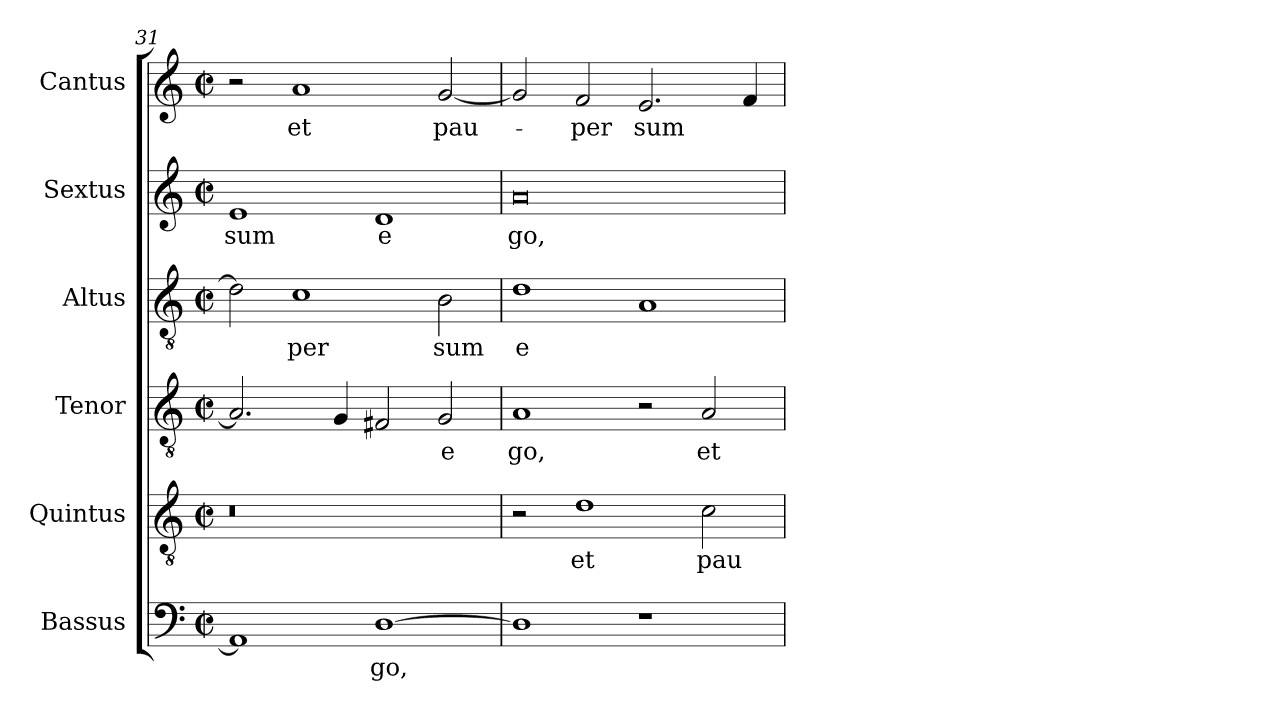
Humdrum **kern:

**kern	**text	**kern	**text	**kern	**text	**kern	**text	**kern	**text	**kern	**text
*part6	*part6	*part5	*part5	*part4	*part4	*part3	*part3	*part2	*part2	*part1	*part1
*staff6	*staff6	*staff5	*staff5	*staff4	*staff4	*staff3	*staff3	*staff2	*staff2	*staff1	*staff1
*I"Bassus	*	*I"Quintus	*	*I"Tenor	*	*I"Altus	*	*I"Sextus	*	*I"Cantus	*
!!LO:LB:g=z
*clefF4	*	*clefGv2	*	*clefGv2	*	*clefGv2	*	*clefG2	*	*clefG2	*
*	*	*	*	*	*	*k[]	*	*	*	*	*
*	*	*	*	*	*	*C:	*	*	*	*	*
*M2/2	*	*M2/2	*	*M2/2	*	*M2/2	*	*M2/2	*	*M2/2	*
*met(c|)	*	*met(c|)	*	*met(c|)	*	*met(c|)	*	*met(c|)	*	*met(c|)	*
=31	=31	=31	=31	=31	=31	=31	=31	=31	=31	=31	=31
!	!	!	!	!	!	!	!	!	!LO:LY:b:cj	!	!
1AA]	.	0r	.	2.A/]	.	2d\]	.	1e	sum	2r	.
!	!	!	!	!	!	!	!LO:LY:b:cj	!	!	!	!LO:LY:b:cj
.	.	.	.	.	.	1c	-per	.	.	1a	et
.	.	.	.	4G/	.	.	.	.	.	.	.
!	!LO:LY:b:cj	!	!	!	!	!	!	!	!LO:LY:b:cj	!	!
[>1D	-go,	.	.	2F#X/	.	.	.	1d	e	.	.
!	!	!	!	!	!LO:LY:b:cj	!	!LO:LY:b:cj	!	!	!	!LO:LY:b
.	.	.	.	2G/	e	2B\	sum	.	.	[<2g/	pau-
=32	=32	=32	=32	=32	=32	=32	=32	=32	=32	=32	=32
!	!	!	!	!	!LO:LY:b:cj	!	!LO:LY:b:rj	!	!LO:LY:b:cj	!	!
1D]	.	2r	.	1A	go,	1d	e	0a	go,	2g/]	.
!	!	!	!LO:LY:b:cj	!	!	!	!	!	!	!	!LO:LY:b:cj
.	.	1d	et	.	.	.	.	.	.	2f/	-per
!	!	!	!	!	!	!	!	!	!	!	!LO:LY:b
1r	.	.	.	2r	.	1A	.	.	.	2.e/	sum
!	!	!	!LO:LY:b:cj	!	!LO:LY:b:cj	!	!	!	!	!	!
.	.	2c\	pau	2A/	et	.	.	.	.	.	.
.	.	.	.	.	.	.	.	.	.	4f/	.
=	=	=	=	=	=	=	=	=	=	=	=
*-	*-	*-	*-	*-	*-	*-	*-	*-	*-	*-	*-
